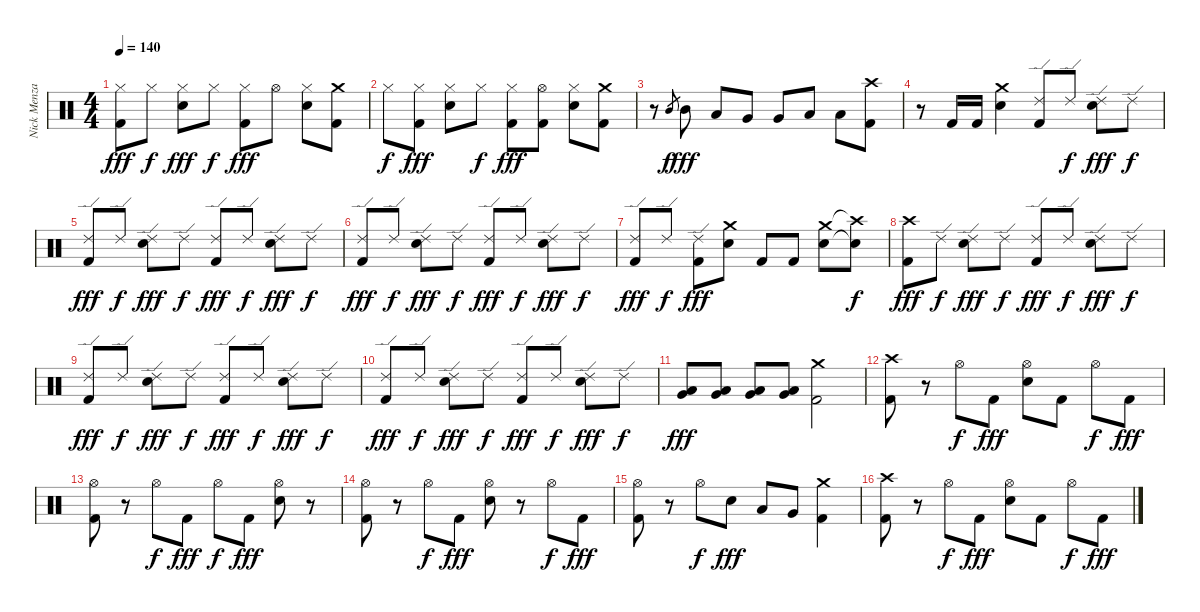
\track ("Nick Menza" "Nick Menza") {instrument percussion}
\staff {score}
\articulation defaults
\ts (4 4)
\tempo 140
\clef neutral
\ks c
("Hi-Hat (closed)" "Kick (hit) 2").8{dy fff} "Hi-Hat (closed)".8{dy f} ("Hi-Hat (closed)" "Electric Snare (hit)").8{dy fff} "Hi-Hat (closed)".8{dy f} ("Hi-Hat (closed)" "Kick (hit) 2").8{dy fff} "Hi-Hat (open)".8 ("Hi-Hat (closed)" "Electric Snare (hit)").8 ("Crash medium (hit)" "Kick (hit) 2").8 |
"Hi-Hat (closed)".8{dy f} ("Hi-Hat (closed)" "Kick (hit) 2").8{dy fff} ("Hi-Hat (closed)" "Electric Snare (hit)").8 "Hi-Hat (closed)".8{dy f} ("Hi-Hat (closed)" "Kick (hit) 2").8{dy fff} ("Hi-Hat (open)" "Kick (hit) 2").8 ("Hi-Hat (closed)" "Electric Snare (hit)").8 ("Crash medium (hit)" "Kick (hit) 2").8 |
r.8 "Mid Tom (hit)".8{gr dy f} "Mid Tom (hit)".8{dy fff} "Low Tom (hit)".8 "Very Low Tom (hit)".8 "Very Low Tom (hit)".8 "Low Floor Tom (hit)".8 "Low Floor Tom (hit)".8 ("Crash high (hit)" "Kick (hit) 2").8 |
r.8 "Kick (hit) 2".16 "Kick (hit) 2".16 ("Crash medium (hit)" "Electric Snare (hit)").4 ("Ride (edge) 2" "Kick (hit) 2").8 "Ride (edge) 2".8{dy f} ("Ride (edge) 2" "Electric Snare (hit)").8{dy fff} "Ride (edge) 2".8{dy f} |
("Ride (edge) 2" "Kick (hit) 2").8{dy fff} "Ride (edge) 2".8{dy f} ("Ride (edge) 2" "Electric Snare (hit)").8{dy fff} "Ride (edge) 2".8{dy f} ("Ride (edge) 2" "Kick (hit) 2").8{dy fff} "Ride (edge) 2".8{dy f} ("Ride (edge) 2" "Electric Snare (hit)").8{dy fff} "Ride (edge) 2".8{dy f} |
("Ride (edge) 2" "Kick (hit) 2").8{dy fff} "Ride (edge) 2".8{dy f} ("Ride (edge) 2" "Electric Snare (hit)").8{dy fff} "Ride (edge) 2".8{dy f} ("Ride (edge) 2" "Kick (hit) 2").8{dy fff} "Ride (edge) 2".8{dy f} ("Ride (edge) 2" "Electric Snare (hit)").8{dy fff} "Ride (edge) 2".8{dy f} |
("Ride (edge) 2" "Kick (hit) 2").8{dy fff} "Ride (edge) 2".8{dy f} ("Ride (edge) 2" "Kick (hit) 2").8{dy fff} ("Crash medium (hit)" "Electric Snare (hit)").8 "Kick (hit) 2".8 "Kick (hit) 2".8 ("Crash medium (hit)" "Electric Snare (hit)").8 ("Crash high (hit)"{t} "Electric Snare (hit)"{t}).8{dy f} |
("Crash high (hit)" "Kick (hit) 2").8{dy fff} "Ride (edge) 2".8{dy f} ("Ride (edge) 2" "Electric Snare (hit)").8{dy fff} "Ride (edge) 2".8{dy f} ("Ride (edge) 2" "Kick (hit) 2").8{dy fff} "Ride (edge) 2".8{dy f} ("Ride (edge) 2" "Electric Snare (hit)").8{dy fff} "Ride (edge) 2".8{dy f} |
("Ride (edge) 2" "Kick (hit) 2").8{dy fff} "Ride (edge) 2".8{dy f} ("Ride (edge) 2" "Electric Snare (hit)").8{dy fff} "Ride (edge) 2".8{dy f} ("Ride (edge) 2" "Kick (hit) 2").8{dy fff} "Ride (edge) 2".8{dy f} ("Ride (edge) 2" "Electric Snare (hit)").8{dy fff} "Ride (edge) 2".8{dy f} |
("Ride (edge) 2" "Kick (hit) 2").8{dy fff} "Ride (edge) 2".8{dy f} ("Ride (edge) 2" "Electric Snare (hit)").8{dy fff} "Ride (edge) 2".8{dy f} ("Ride (edge) 2" "Kick (hit) 2").8{dy fff} "Ride (edge) 2".8{dy f} ("Ride (edge) 2" "Electric Snare (hit)").8{dy fff} "Ride (edge) 2".8{dy f} |
("Very Low Tom (hit)" "Low Floor Tom (hit)").8{dy fff} ("Very Low Tom (hit)" "Low Floor Tom (hit)").8 ("Very Low Tom (hit)" "Low Floor Tom (hit)").8 ("Very Low Tom (hit)" "Low Floor Tom (hit)").8 ("Crash medium (hit)" "Kick (hit) 2").2 |
("Crash high (hit)" "Kick (hit) 2").8 r.8 "Hi-Hat (open)".8{dy f} "Kick (hit) 2".8{dy fff} ("Hi-Hat (open)" "Electric Snare (hit)").8 "Kick (hit) 2".8 "Hi-Hat (open)".8{dy f} "Kick (hit) 2".8{dy fff} |
("Hi-Hat (open)" "Kick (hit) 2").8 r.8 "Hi-Hat (open)".8{dy f} "Kick (hit) 2".8{dy fff} "Hi-Hat (open)".8{dy f} "Kick (hit) 2".8{dy fff} ("Hi-Hat (open)" "Electric Snare (hit)").8 r.8 |
("Hi-Hat (open)" "Kick (hit) 2").8 r.8 "Hi-Hat (open)".8{dy f} "Kick (hit) 2".8{dy fff} ("Hi-Hat (open)" "Electric Snare (hit)").8 r.8 "Hi-Hat (open)".8{dy f} "Kick (hit) 2".8{dy fff} |
("Hi-Hat (open)" "Kick (hit) 2").8 r.8 "Hi-Hat (open)".8{dy f} "Electric Snare (hit)".8{dy fff} "Low Tom (hit)".8 "Very Low Tom (hit)".8 ("Crash medium (hit)" "Kick (hit) 2").4 |
("Crash high (hit)" "Kick (hit) 2").8 r.8 "Hi-Hat (open)".8{dy f} "Kick (hit) 2".8{dy fff} ("Hi-Hat (open)" "Electric Snare (hit)").8 "Kick (hit) 2".8 "Hi-Hat (open)".8{dy f} "Kick (hit) 2".8{dy fff}
